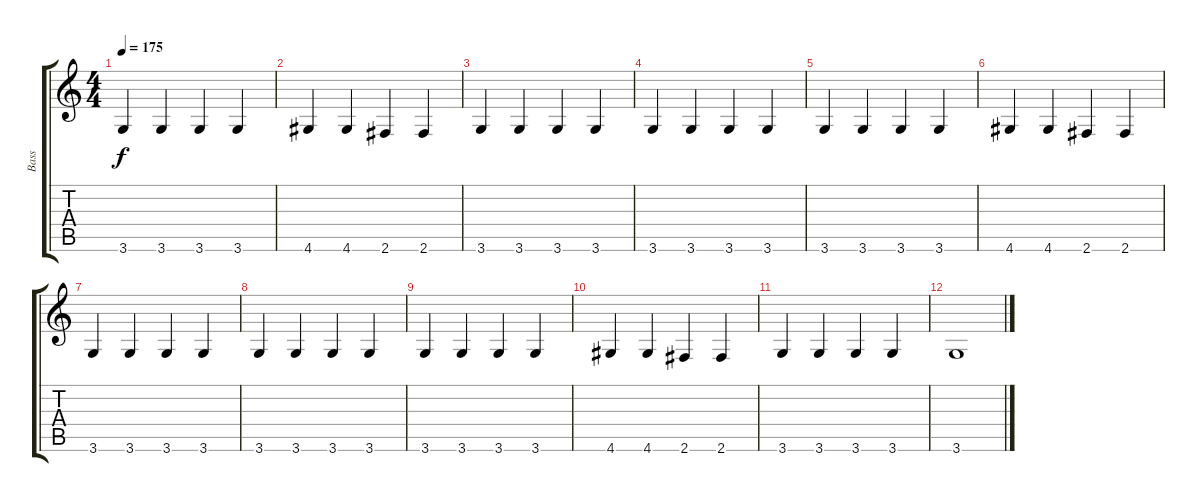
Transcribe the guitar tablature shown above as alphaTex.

\track ("Bass" "Bass") {instrument fretlessbass}
\staff {score tabs}
\tuning (E4 B3 G3 D3 A2 E2) {hide}
\ts (4 4)
\tempo 175
\clef g2
\ks c
3.6.4{dy f} 3.6.4 3.6.4 3.6.4 |
4.6.4 4.6.4 2.6.4 2.6.4 |
3.6.4 3.6.4 3.6.4 3.6.4 |
3.6.4 3.6.4 3.6.4 3.6.4 |
3.6.4 3.6.4 3.6.4 3.6.4 |
4.6.4 4.6.4 2.6.4 2.6.4 |
3.6.4 3.6.4 3.6.4 3.6.4 |
3.6.4 3.6.4 3.6.4 3.6.4 |
3.6.4 3.6.4 3.6.4 3.6.4 |
4.6.4 4.6.4 2.6.4 2.6.4 |
3.6.4 3.6.4 3.6.4 3.6.4 |
3.6.1
